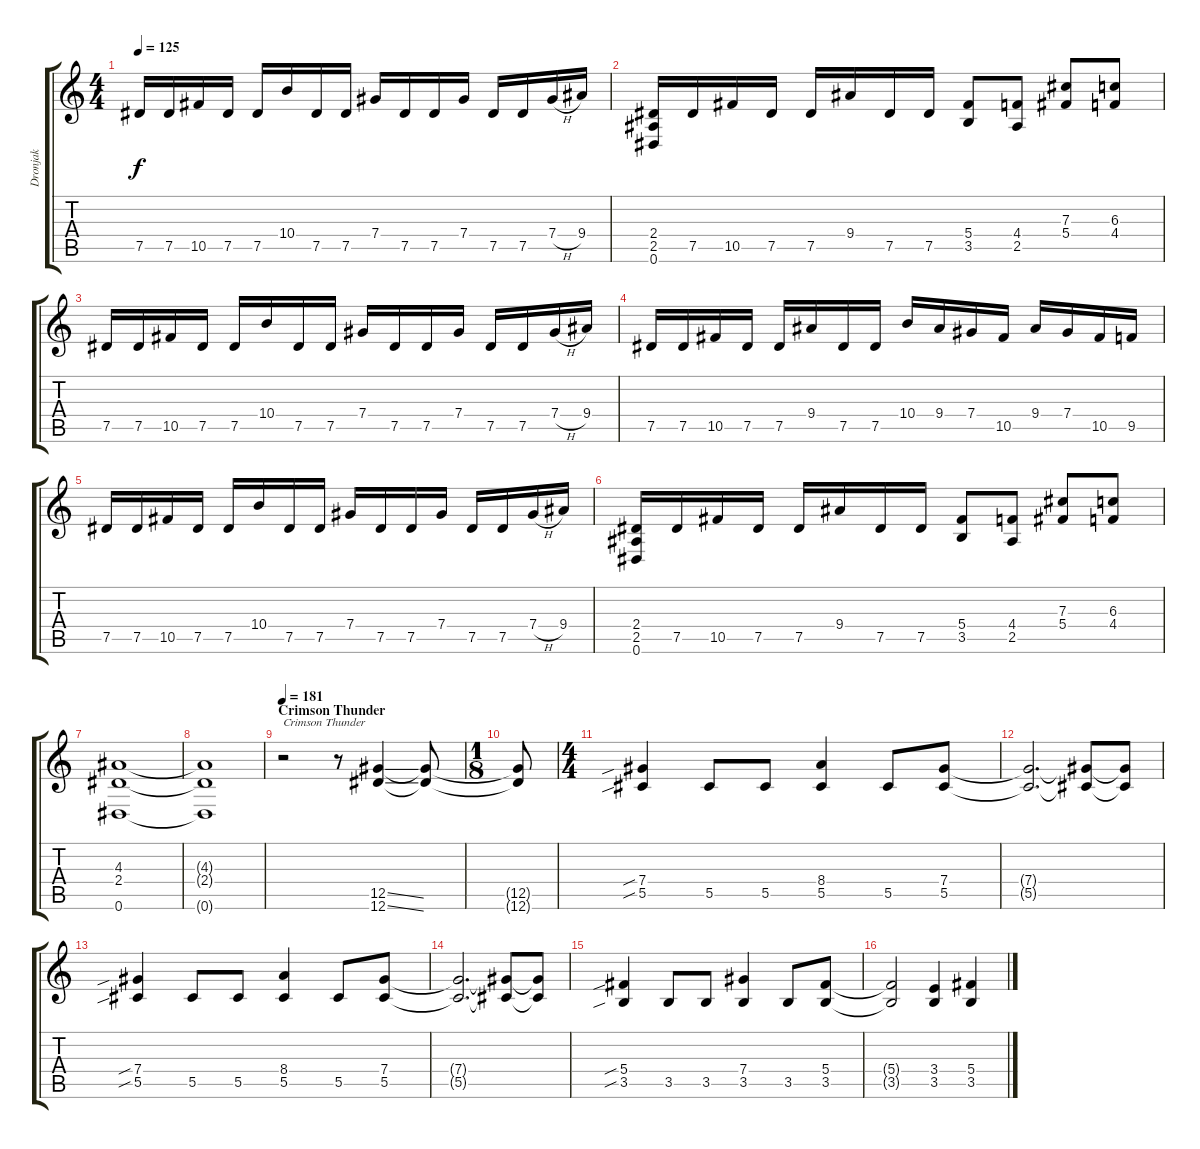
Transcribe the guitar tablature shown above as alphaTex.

\track ("Dronjak" "Dronjak") {instrument distortionguitar}
\staff {score tabs}
\tuning (Eb4 Bb3 Gb3 Db3 Ab2 Eb2) {hide}
\ts (4 4)
\tempo 125
\clef g2
\ks c
7.5.16{dy f} 7.5.16 10.5.16 7.5.16 7.5.16 10.4.16 7.5.16 7.5.16 7.4.16 7.5.16 7.5.16 7.4.16 7.5.16 7.5.16 7.4{h}.16 9.4.16 |
(2.4 2.5 0.6).16 7.5.16 10.5.16 7.5.16 7.5.16 9.4.16 7.5.16 7.5.16 (5.4 3.5).8 (4.4 2.5).8 (7.3 5.4).8 (6.3 4.4).8 |
7.5.16 7.5.16 10.5.16 7.5.16 7.5.16 10.4.16 7.5.16 7.5.16 7.4.16 7.5.16 7.5.16 7.4.16 7.5.16 7.5.16 7.4{h}.16 9.4.16 |
7.5.16 7.5.16 10.5.16 7.5.16 7.5.16 9.4.16 7.5.16 7.5.16 10.4.16 9.4.16 7.4.16 10.5.16 9.4.16 7.4.16 10.5.16 9.5.16 |
7.5.16 7.5.16 10.5.16 7.5.16 7.5.16 10.4.16 7.5.16 7.5.16 7.4.16 7.5.16 7.5.16 7.4.16 7.5.16 7.5.16 7.4{h}.16 9.4.16 |
(2.4 2.5 0.6).16 7.5.16 10.5.16 7.5.16 7.5.16 9.4.16 7.5.16 7.5.16 (5.4 3.5).8 (4.4 2.5).8 (7.3 5.4).8 (6.3 4.4).8 |
(4.3 2.4 0.6).1{volume 0} |
(4.3{t} 2.4{t} 0.6{t}).1 |
\section ("" "Crimson Thunder")
\tempo 185
\tempo 181
r.2{txt "Crimson Thunder" volume 13} r.8 (12.5{ss} 12.6{ss}).4 (12.5{t} 12.6{t}).8 |
\ts (1 8)
(12.5{t} 12.6{t}).8 |
\ts (4 4)
(7.4{sib} 5.5{sib}).4 5.5.8 5.5.8 (8.4 5.5).4 5.5.8 (7.4 5.5).8 |
(7.4{t} 5.5{t}).2{d} (7.4{t} 5.5{t}).8 (7.4{t} 5.5{t}).8 |
(7.4{sib} 5.5{sib}).4 5.5.8 5.5.8 (8.4 5.5).4 5.5.8 (7.4 5.5).8 |
(7.4{t} 5.5{t}).2{d} (7.4{t} 5.5{t}).8 (7.4{t} 5.5{t}).8 |
(5.4{sib} 3.5{sib}).4 3.5.8 3.5.8 (7.4 3.5).4 3.5.8 (5.4 3.5).8 |
(5.4{t} 3.5{t}).2 (3.4 3.5).4 (5.4 3.5).4
